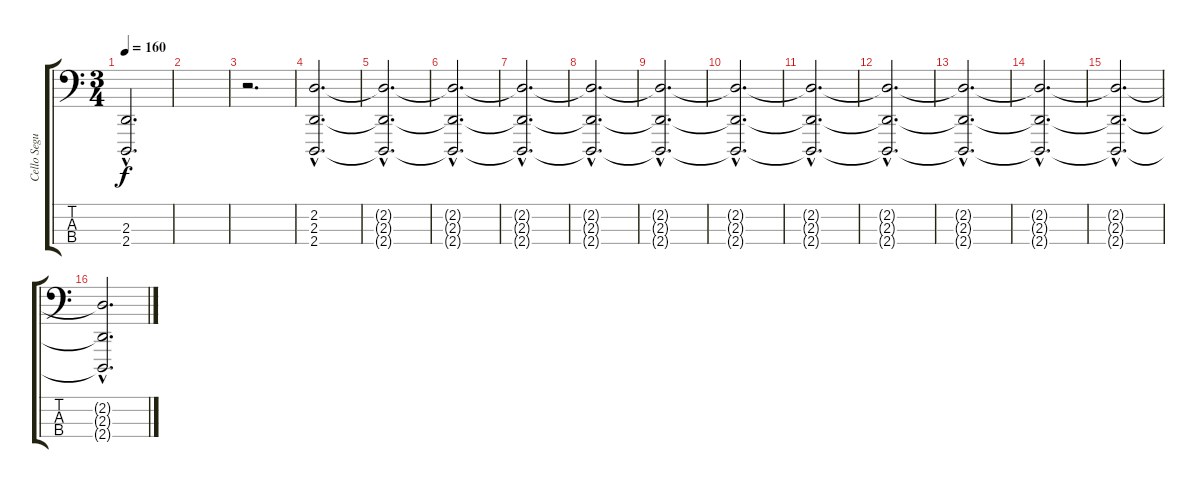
\track ("Cello Segundo" "Cello Segu") {instrument cello}
\staff {score tabs}
\tuning (C4 C3 C2 C1) {hide}
\ts (3 4)
\tempo 160
\clef f4
\ks c
(2.3{hac t} 2.4{hac t}).2{d dy f} |
|
r.2{d volume 0} |
(2.2{hac} 2.3{hac} 2.4{hac}).2{d volume 10} |
(2.2{hac t} 2.3{hac t} 2.4{hac t}).2{d} |
(2.2{hac t} 2.3{hac t} 2.4{hac t}).2{d} |
(2.2{hac t} 2.3{hac t} 2.4{hac t}).2{d} |
(2.2{hac t} 2.3{hac t} 2.4{hac t}).2{d} |
(2.2{hac t} 2.3{hac t} 2.4{hac t}).2{d} |
(2.2{hac t} 2.3{hac t} 2.4{hac t}).2{d} |
(2.2{hac t} 2.3{hac t} 2.4{hac t}).2{d} |
(2.2{hac t} 2.3{hac t} 2.4{hac t}).2{d} |
(2.2{hac t} 2.3{hac t} 2.4{hac t}).2{d} |
(2.2{hac t} 2.3{hac t} 2.4{hac t}).2{d} |
(2.2{hac t} 2.3{hac t} 2.4{hac t}).2{d} |
(2.2{hac t} 2.3{hac t} 2.4{hac t}).2{d}
